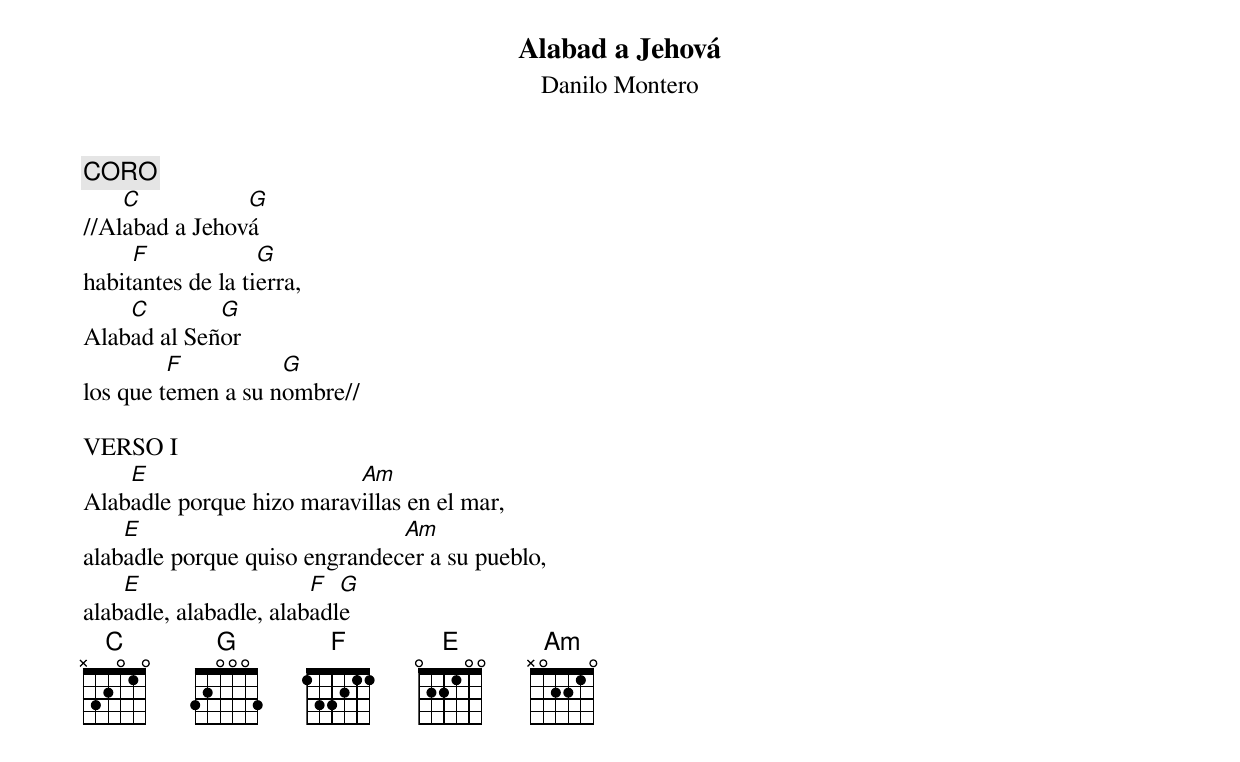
Alabad a Jehová
Danilo Montero

CORO
    C           G
//Alabad a Jehová
     F             G
habitantes de la tierra,
    C        G
Alabad al Señor
         F          G
los que temen a su nombre//

VERSO I
    E                     Am
Alabadle porque hizo maravillas en el mar,
    E                          Am
alabadle porque quiso engrandecer a su pueblo,
    E                   F  G
alabadle, alabadle, alabadle
